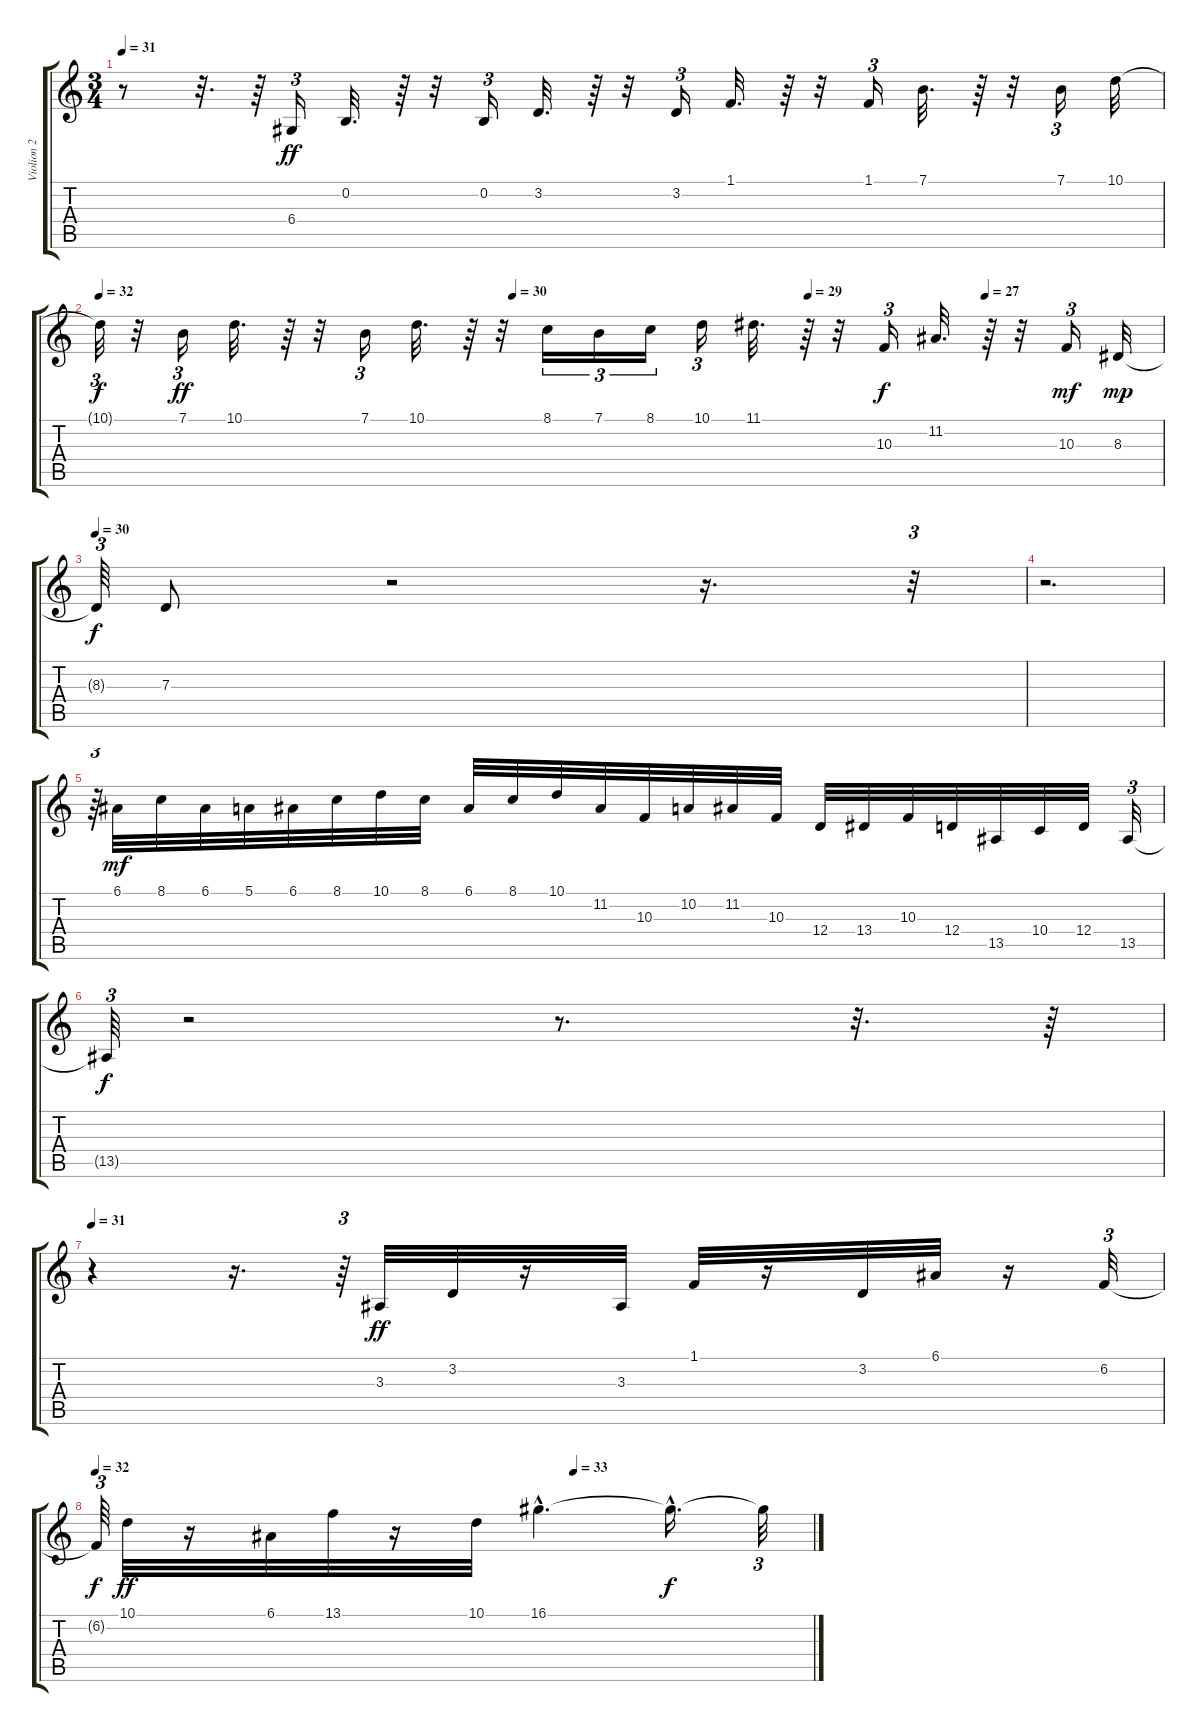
\track ("Violion 2" "Violion 2") {instrument violin}
\staff {score tabs}
\tuning (E4 B3 G3 D3 A2 E2) {hide}
\ts (3 4)
\tempo 31
\clef g2
\ks c
r.8{dy pp} r.32{d} r.64 6.4.16{tu (3 2) dy ff instrument stringensemble1} 0.2.32{d} r.64 r.32 0.2.16{tu (3 2)} 3.2.32{d} r.64 r.32 3.2.16{tu (3 2)} 1.1.32{d} r.64 r.32 1.1.16{tu (3 2)} 7.1.32{d} r.64 r.32 7.1.16{tu (3 2)} 10.1.32 |
\tempo 32
\tempo (30 0.3888888888888889)
\tempo (29 0.6666666666666666)
\tempo (27 0.8333333333333334)
10.1{t}.32{tu (3 2) dy f} r.32 7.1.16{tu (3 2) dy ff} 10.1.32{d} r.64 r.32 7.1.16{tu (3 2)} 10.1.32{d} r.64 r.32 8.1.16{tu (3 2)} 7.1.16{tu (3 2)} 8.1.16{tu (3 2)} 10.1.16{tu (3 2)} 11.1.32{d} r.64 r.32 10.3.16{tu (3 2) dy f} 11.2.32{d} r.64 r.32 10.3.16{tu (3 2) dy mf} 8.3.32{dy mp} |
\tempo 30
8.3{t}.64{tu (3 2) dy f} 7.3.8 r.2 r.16{d} r.32{tu (3 2)} |
r.2{d} |
r.64{tu (3 2)} 6.1.32{dy mf} 8.1.32 6.1.32 5.1.32 6.1.32 8.1.32 10.1.32 8.1.32 6.1.32 8.1.32 10.1.32 11.2.32 10.3.32 10.2.32 11.2.32 10.3.32 12.4.32 13.4.32 10.3.32 12.4.32 13.5.32 10.4.32 12.4.32 13.5.32{tu (3 2)} |
13.5{t}.64{tu (3 2) dy f} r.2 r.8{d} r.32{d} r.64 |
\tempo 31
r.4 r.16{d} r.64{tu (3 2)} 3.3.32{dy ff} 3.2.32 r.16 3.3.32 1.1.32 r.16 3.2.32 6.1.32 r.16 6.2.32{tu (3 2)} |
\tempo 32
\tempo (33 0.6666666666666666)
6.2{t}.64{tu (3 2) dy f} 10.1.32{dy ff} r.16 6.1.32 13.1.32 r.16 10.1.32 16.1{hac}.4{d} 16.1{hac t}.16{d dy f} 16.1{t}.32{tu (3 2)}
